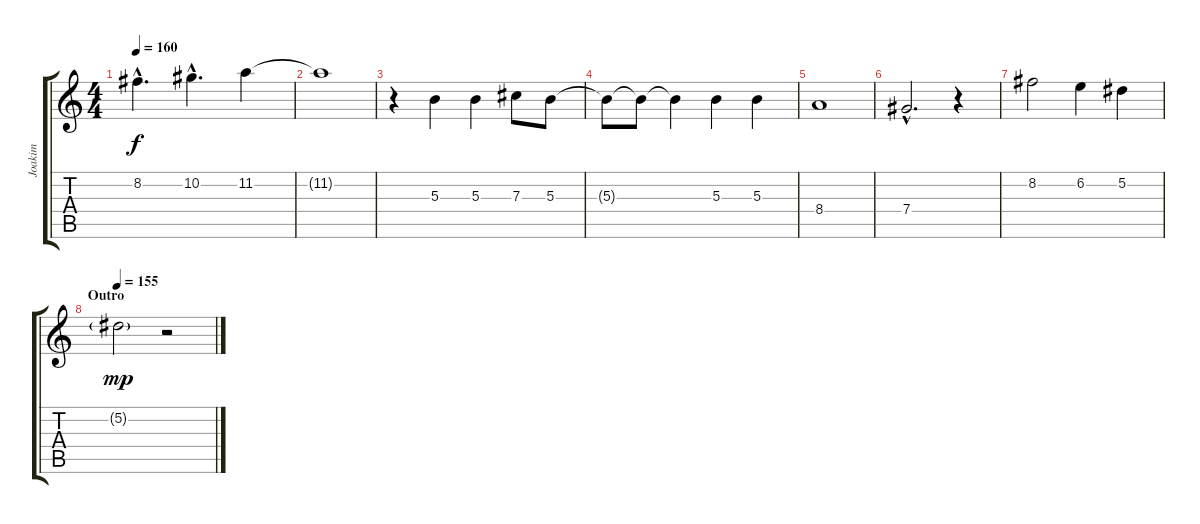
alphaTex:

\track ("Joakim" "Joakim") {instrument overdrivenguitar}
\staff {score tabs}
\tuning (Eb4 Bb3 Gb3 Db3 Ab2 Eb2) {hide}
\ts (4 4)
\tempo 160
\clef g2
\ks c
8.2{hac}.4{d dy f} 10.2{hac}.4{d} 11.2.4 |
11.2{t}.1 |
r.4 5.3.4 5.3.4 7.3.8 5.3.8 |
5.3{t}.8 5.3{t}.8 5.3{t}.4 5.3.4 5.3.4 |
8.4.1 |
7.4{hac}.2{d} r.4 |
8.2.2 6.2.4 5.2.4 |
\section ("" "Outro")
\tempo 155
5.2{g}.2{dy mp} r.2
